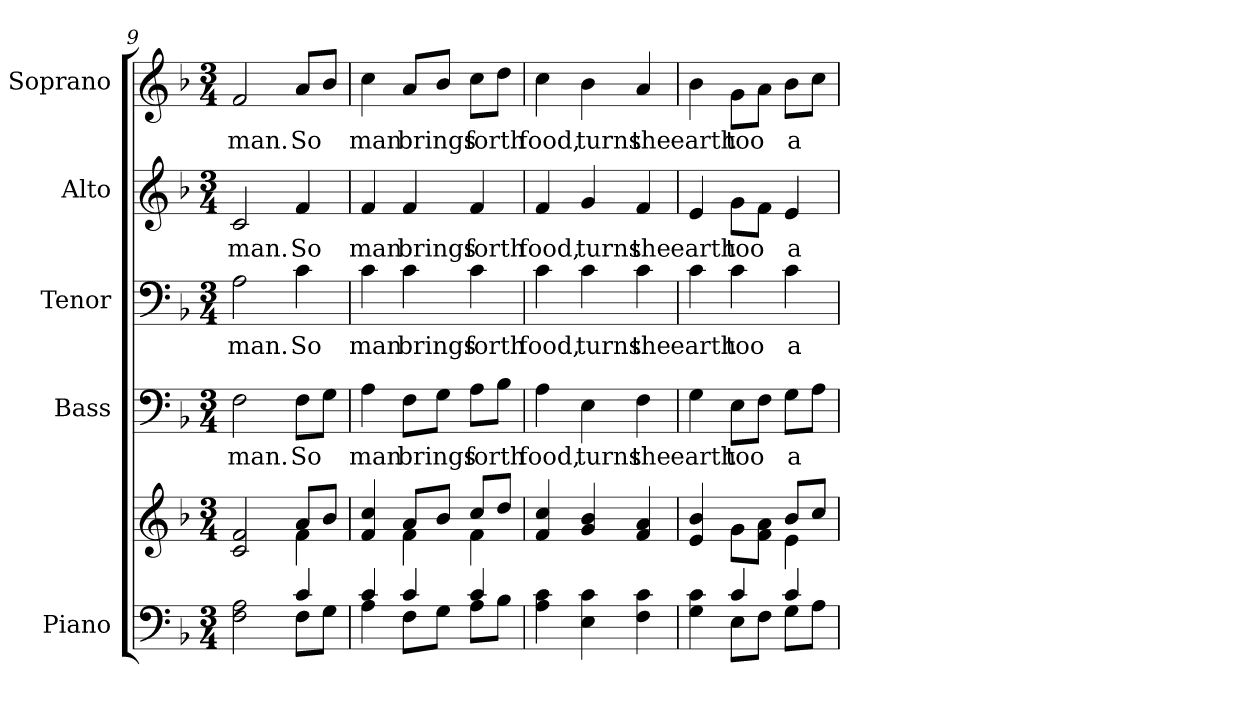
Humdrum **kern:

**kern	**kern	**kern	**text	**kern	**text	**kern	**text	**kern	**text
*part5	*part5	*part4	*part4	*part3	*part3	*part2	*part2	*part1	*part1
*staff6	*staff5	*staff4	*staff4	*staff3	*staff3	*staff2	*staff2	*staff1	*staff1
*I"Piano	*	*I"Bass	*	*I"Tenor	*	*I"Alto	*	*I"Soprano	*
*I'Pno.	*	*I'B.	*	*I'T.	*	*I'A.	*	*I'S.	*
*clefF4	*clefG2	*clefF4	*	*clefF4	*	*clefG2	*	*clefG2	*
*k[b-]	*k[b-]	*k[b-]	*	*k[b-]	*	*k[b-]	*	*k[b-]	*
*F:	*F:	*F:	*	*F:	*	*F:	*	*F:	*
*M3/4	*M3/4	*M3/4	*	*M3/4	*	*M3/4	*	*M3/4	*
=9	=9	=9	=9	=9	=9	=9	=9	=9	=9
*^	*^	*	*	*	*	*	*	*	*
!	!	!	!	!	!LO:LY:b:color=#000000	!	!	!	!	!	!
!	!	!	!	!	!	!	!LO:LY:b:color=#000000	!	!	!	!
!	!	!	!	!	!	!	!	!	!LO:LY:b:color=#000000	!	!
!	!	!	!	!	!	!	!	!	!	!	!LO:LY:b:color=#000000
2Fi\ 2Ai	2ryy	2ci/ 2fi	2ryy	2Fi\	man.	2Ai\	man.	2ci/	man.	2fi/	man.
!	!	!	!	!	!LO:LY:b:color=#000000	!	!	!	!	!	!
!	!	!	!	!	!	!	!LO:LY:b:color=#000000	!	!	!	!
!	!	!	!	!	!	!	!	!	!LO:LY:b:color=#000000	!	!
!	!	!	!	!	!	!	!	!	!	!	!LO:LY:b:color=#000000
4ci/	8Fi\L	8ai/L	4fi\	8Fi\L	So	4ci\	So	4fi/	So	8ai/L	So
.	8Gi\J	8b-i/J	.	8Gi\J	.	.	.	.	.	8b-i/J	.
!!LO:PB:g=z
=10	=10	=10	=10	=10	=10	=10	=10	=10	=10	=10	=10
!	!	!	!	!	!LO:LY:b:color=#000000	!	!	!	!	!	!
!	!	!	!	!	!	!	!LO:LY:b:color=#000000	!	!	!	!
!	!	!	!	!	!	!	!	!	!LO:LY:b:color=#000000	!	!
!	!	!	!	!	!	!	!	!	!	!	!LO:LY:b:color=#000000
4ci/	4Ai\	4fi/ 4cci	4ryy	4Ai\	man	4ci\	man	4fi/	man	4cci\	man
!	!	!	!	!	!LO:LY:b:color=#000000	!	!	!	!	!	!
!	!	!	!	!	!	!	!LO:LY:b:color=#000000	!	!	!	!
!	!	!	!	!	!	!	!	!	!LO:LY:b:color=#000000	!	!
!	!	!	!	!	!	!	!	!	!	!	!LO:LY:b:color=#000000
4ci/	8Fi\L	8ai/L	4fi\	8Fi\L	brings	4ci\	brings	4fi/	brings	8ai/L	brings
.	8Gi\J	8b-i/J	.	8Gi\J	.	.	.	.	.	8b-i/J	.
!	!	!	!	!	!LO:LY:b:color=#000000	!	!	!	!	!	!
!	!	!	!	!	!	!	!LO:LY:b:color=#000000	!	!	!	!
!	!	!	!	!	!	!	!	!	!LO:LY:b:color=#000000	!	!
!	!	!	!	!	!	!	!	!	!	!	!LO:LY:b:color=#000000
4ci/	8Ai\L	8cci/L	4fi\	8Ai\L	forth	4ci\	forth	4fi/	forth	8cci\L	forth
.	8B-i\J	8ddi/J	.	8B-i\J	.	.	.	.	.	8ddi\J	.
*v	*v	*	*	*	*	*	*	*	*	*	*
*	*v	*v	*	*	*	*	*	*	*	*
=11	=11	=11	=11	=11	=11	=11	=11	=11	=11
*^	*	*	*	*	*	*	*	*	*
!	!	!	!	!LO:LY:b:color=#000000	!	!	!	!	!	!
*v	*v	*	*	*	*	*	*	*	*	*
*^	*	*	*	*	*	*	*	*	*
!	!	!	!	!	!	!LO:LY:b:color=#000000	!	!	!	!
*v	*v	*	*	*	*	*	*	*	*	*
*^	*	*	*	*	*	*	*	*	*
!	!	!	!	!	!	!	!	!LO:LY:b:color=#000000	!	!
*v	*v	*	*	*	*	*	*	*	*	*
*^	*	*	*	*	*	*	*	*	*
!	!	!	!	!	!	!	!	!	!	!LO:LY:b:color=#000000
*v	*v	*	*	*	*	*	*	*	*	*
4Ai\ 4ci	4fi/ 4cci	4Ai\	food,	4ci\	food,	4fi/	food,	4cci\	food,
!	!	!	!LO:LY:b:color=#000000	!	!	!	!	!	!
!	!	!	!	!	!LO:LY:b:color=#000000	!	!	!	!
!	!	!	!	!	!	!	!LO:LY:b:color=#000000	!	!
!	!	!	!	!	!	!	!	!	!LO:LY:b:color=#000000
4Ei\ 4ci	4gi/ 4b-i	4Ei\	turns	4ci\	turns	4gi/	turns	4b-i\	turns
!	!	!	!LO:LY:b:color=#000000	!	!	!	!	!	!
!	!	!	!	!	!LO:LY:b:color=#000000	!	!	!	!
!	!	!	!	!	!	!	!LO:LY:b:color=#000000	!	!
!	!	!	!	!	!	!	!	!	!LO:LY:b:color=#000000
4Fi\ 4ci	4fi/ 4ai	4Fi\	the	4ci\	the	4fi/	the	4ai/	the
=12	=12	=12	=12	=12	=12	=12	=12	=12	=12
*^	*^	*	*	*	*	*	*	*	*
!	!	!	!	!	!LO:LY:b:color=#000000	!	!	!	!	!	!
!	!	!	!	!	!	!	!LO:LY:b:color=#000000	!	!	!	!
!	!	!	!	!	!	!	!	!	!LO:LY:b:color=#000000	!	!
!	!	!	!	!	!	!	!	!	!	!	!LO:LY:b:color=#000000
4Gi\ 4ci	4ryy	4ei/ 4b-i	2ryy	4Gi\	earth	4ci\	earth	4ei/	earth	4b-i\	earth
!	!	!	!	!	!LO:LY:b:color=#000000	!	!	!	!	!	!
!	!	!	!	!	!	!	!LO:LY:b:color=#000000	!	!	!	!
!	!	!	!	!	!	!	!	!	!LO:LY:b:color=#000000	!	!
!	!	!	!	!	!	!	!	!	!	!	!LO:LY:b:color=#000000
4ci/	8Ei\L	8gi\L	.	8Ei\L	too	4ci\	too	8gi\L	too	8gi\L	too
.	8Fi\J	8fi\ 8aiJ	.	8Fi\J	.	.	.	8fi\J	.	8ai\J	.
!	!	!	!	!	!LO:LY:b:color=#000000	!	!	!	!	!	!
!	!	!	!	!	!	!	!LO:LY:b:color=#000000	!	!	!	!
!	!	!	!	!	!	!	!	!	!LO:LY:b:color=#000000	!	!
!	!	!	!	!	!	!	!	!	!	!	!LO:LY:b:color=#000000
4ci/	8Gi\L	8b-i/L	4ei\	8Gi\L	a	4ci\	a	4ei/	a	8b-i\L	a
.	8Ai\J	8cci/J	.	8Ai\J	.	.	.	.	.	8cci\J	.
*v	*v	*	*	*	*	*	*	*	*	*	*
*	*v	*v	*	*	*	*	*	*	*	*
=	=	=	=	=	=	=	=	=	=
*-	*-	*-	*-	*-	*-	*-	*-	*-	*-
